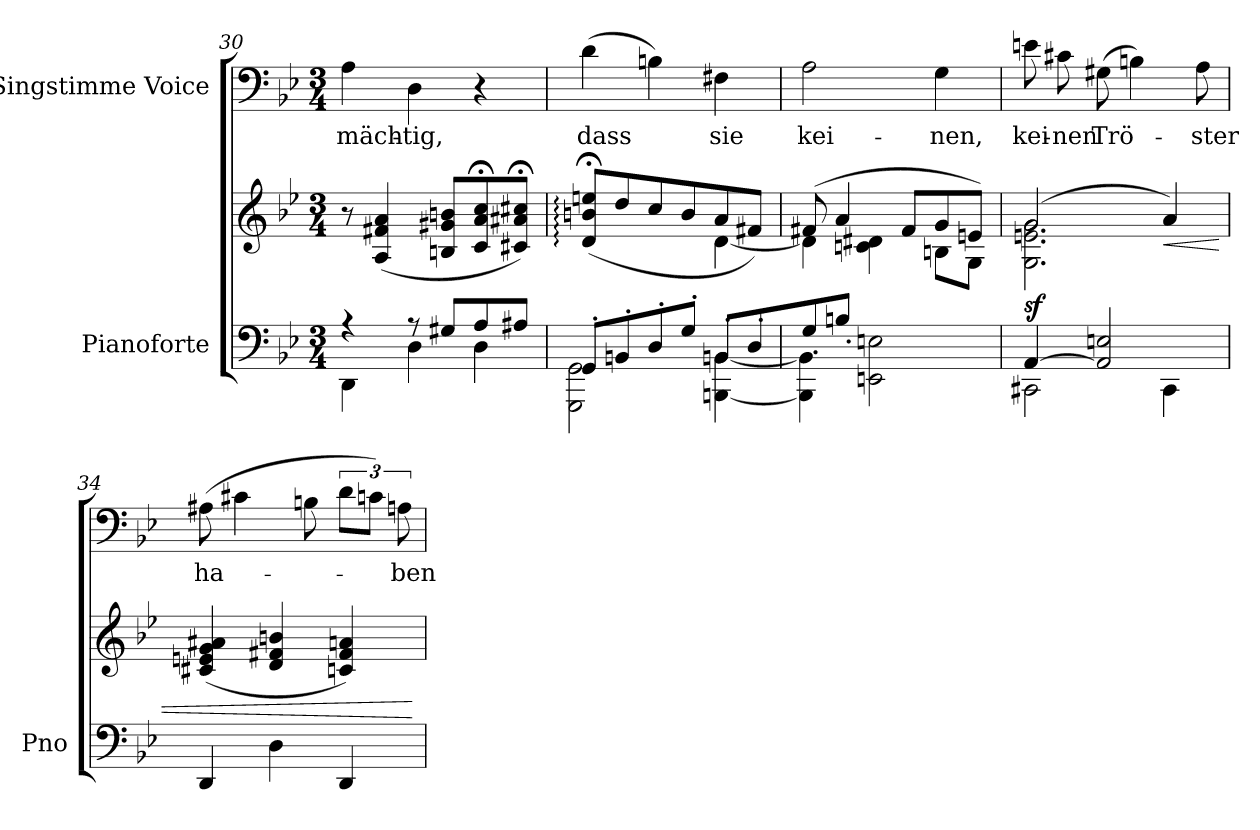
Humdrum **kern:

**kern	**kern	**dynam	**kern	**text
*part2	*part2	*part2	*part1	*part1
*staff3	*staff2	*staff2/3	*staff1	*staff1
*I"Pianoforte	*	*	*I"Singstimme Voice	*
*I'Pno	*	*	*	*
*clefF4	*clefG2	*	*clefF4	*
*k[b-e-]	*k[b-e-]	*	*k[b-e-]	*
*M3/4	*M3/4	*	*M3/4	*
=30	=30	=30	=30	=30
*^	*	*	*	*
!	!	!	!	!	!LO:LY:b
4r	4DD\	8r	.	4A\	mäch-
.	.	(>4A/ 4f#X/ 4a/	.	.	.
!	!	!	!	!	!LO:LY:b
8r	4D\	.	.	4D\	-tig,
8G#X/L	.	8Bn/ 8g#X/ 8bn/L	.	.	.
8A/	4D\	8c/;< 8a/;< 8cc/;<	.	4r	.
8A#X/J	.	8c#X/;< 8a#X/;< 8cc#X/;<J)	.	.	.
=31	=31	=31	=31	=31	=31
*	*	*^	*	*	*
!	!	!	!	!	!	!LO:LY:b
8GG'/L	2GGG\ 2GG\	(>8d/:;< 8bn/:;< 8een/:;<L	2ryy	.	(4d\	dass
8BBn'/	.	8dd/	.	.	.	.
8D'/	.	8cc/	.	.	4Bn\)	.
8G'/J	.	8b/	.	.	.	.
!	!	!	!	!	!	!LO:LY:b
8BB'/L	[4BBBn\ [4BBn\	8a/	[4d\	.	4F#X\	sie
8D'/	.	8f#X/J)	.	.	.	.
=32	=32	=32	=32	=32	=32	=32
!	!	!	!	!	!	!LO:LY:b
8G'/	4BBB\] 4BB\]	(8f#X/	4d\]	.	2A\	kei-
8Bn'/J	.	4a/	.	.	.	.
2EEn\ 2En\	2ryy	.	4cn\ 4d#X\	.	.	.
.	.	8f#/L	.	.	.	.
!	!	!	!	!	!	!LO:LY:b
.	.	8g/	8Bn\L	.	4G\	-nen,
.	.	8en/J)	8G\J	.	.	.
=33	=33	=33	=33	=33	=33	=33
!	!	!	!	!LO:DY:b	!	!LO:LY:b
[<4AA/	2CC#X\	(2g/	2.G\ 2.en\ 2.g\	sf	8en\	kei-
!	!	!	!	!	!	!LO:LY:b
.	.	.	.	.	8c#X\	-nen
!	!	!	!	!	!	!LO:LY:b
2AA/] 2En/	.	.	.	.	(8G#X\	Trö-
.	.	.	.	.	4Bn\)	.
!	!	!	!	!LO:HP:b	!	!
.	4CC#\	4a/)	.	<	.	.
!	!	!	!	!	!	!LO:LY:b
.	.	.	.	.	8A\	-ster
*v	*v	*	*	*	*	*
*	*v	*v	*	*	*
!!LO:LB:g=z
=34	=34	=34	=34	=34
!	!	!	!	!LO:LY:b
4DD/	(>4c#X/ 4en/ 4g/ 4a#X/	.	(8A#X\	ha-
.	.	.	4c#X\	.
4D\	4d/ 4f#X/ 4bn/	.	.	.
.	.	.	8Bn\	.
4DD/	4cn/ 4f#/ 4an/)	.	12d\L	.
.	.	.	12cn\J)	.
!	!	!	!	!LO:LY:b
.	.	.	12An\	-ben
.	.	[	.	.
=	=	=	=	=
*-	*-	*-	*-	*-
